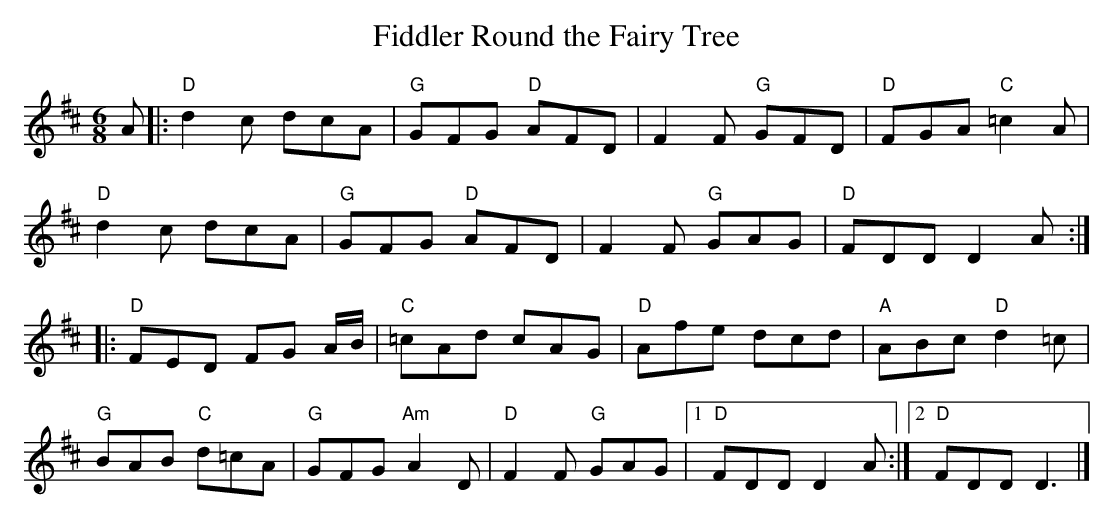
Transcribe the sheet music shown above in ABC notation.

X:1
T:Fiddler Round the Fairy Tree
M:6/8
K:D
A|:"D"d2c dcA|"G"GFG "D"AFD|F2F "G"GFD|"D"FGA "C"=c2A|
"D"d2c dcA|"G"GFG "D"AFD|F2F "G"GAG|"D"FDD D2A:|
|:"D"FED FG A/B/|"C"=cAd cAG|"D"Afe dcd|"A"ABc "D"d2=c|
"G"BAB "C"d=cA|"G"GFG "Am"A2D|"D"F2F "G"GAG|1"D"FDD D2A:|2"D"FDD D3|]
